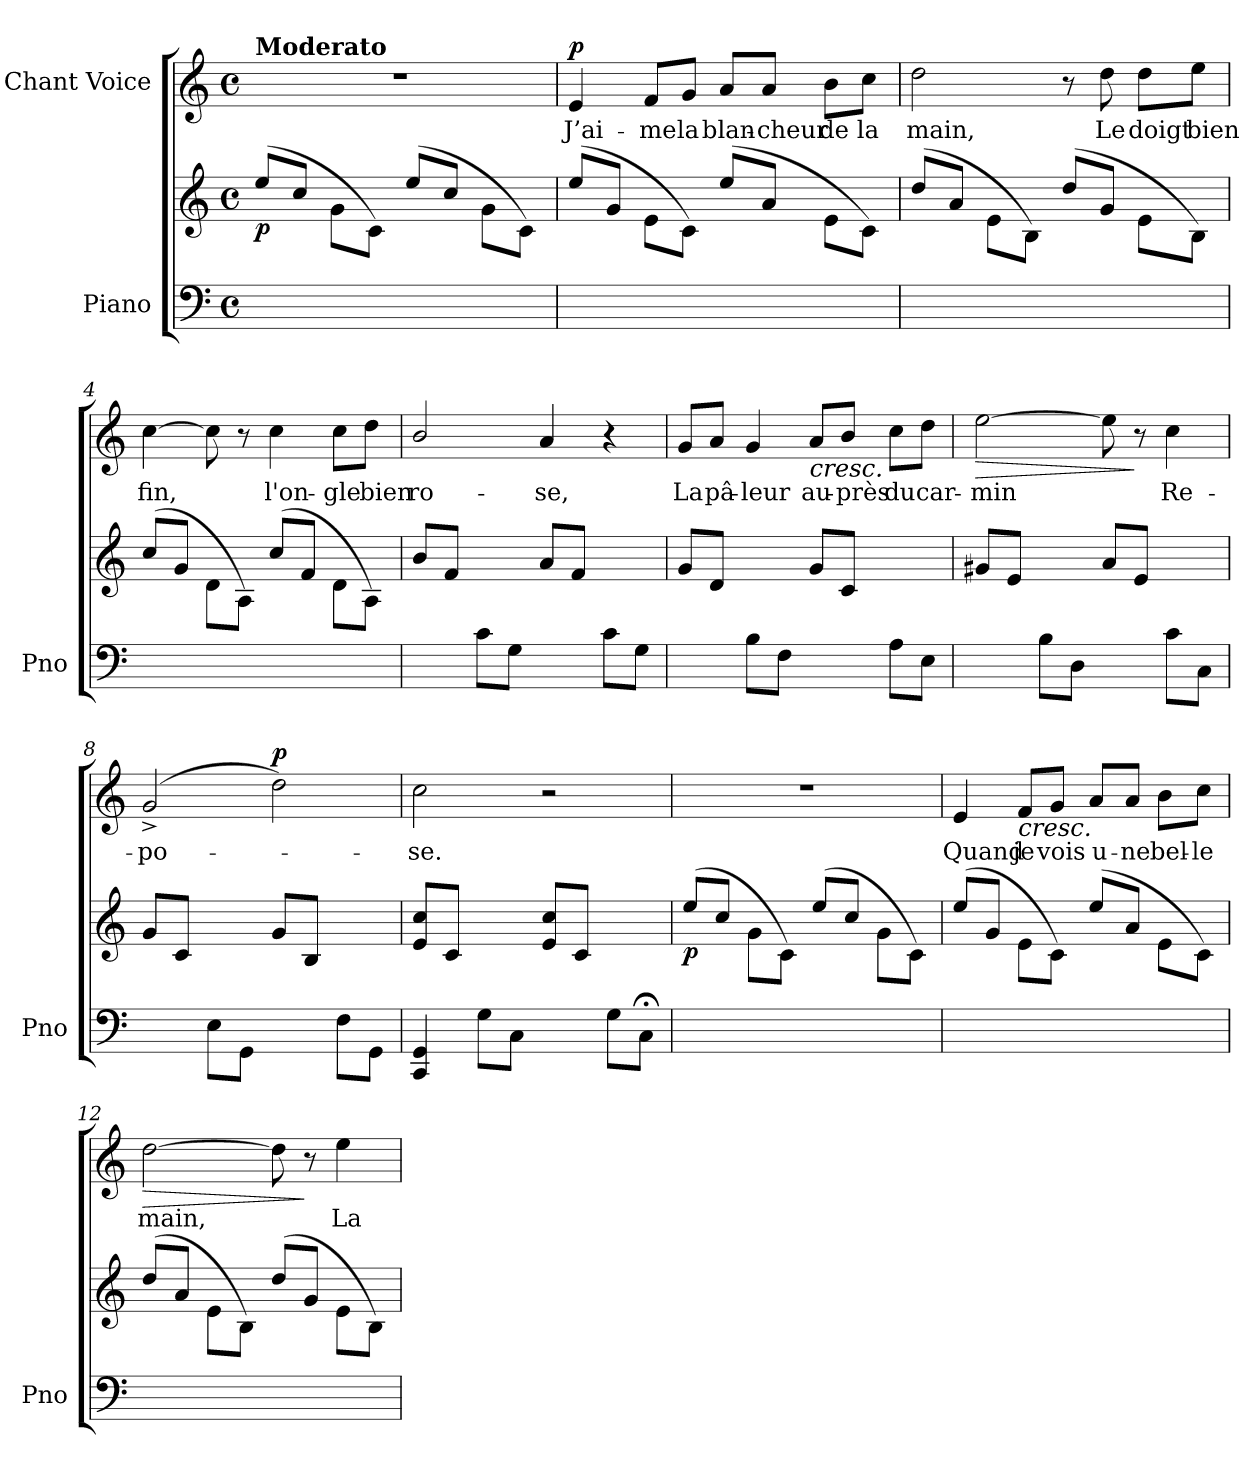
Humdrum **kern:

**kern	**kern	**dynam	**kern	**text	**dynam
*part2	*part2	*part2	*part1	*part1	*part1
*staff3	*staff2	*staff2/3	*staff1	*staff1	*staff1
*I"Piano	*	*	*I"Chant Voice	*	*
*I'Pno	*	*	*	*	*
*clefF4	*clefG2	*	*clefG2	*	*
*k[]	*k[]	*	*k[]	*	*
*M4/4	*M4/4	*	*M4/4	*	*
*met(c)	*met(c)	*	*met(c)	*	*
=1	=1	=1	=1	=1	=1
!	!	!	!LO:TX:a:B:t=Moderato	!	!
!	!	!LO:DY:b	!	!	!
1ryy	(<8ee/L	p	1r	.	.
.	8cc/J	.	.	.	.
.	8g\L	.	.	.	.
.	8c\J)	.	.	.	.
.	(<8ee/L	.	.	.	.
.	8cc/J	.	.	.	.
.	8g\L	.	.	.	.
.	8c\J)	.	.	.	.
=2	=2	=2	=2	=2	=2
!	!	!	!	!LO:LY:b	!LO:DY:a
1ryy	(<8ee/L	.	4e/	J’ai-	p
.	8g/J	.	.	.	.
!	!	!	!	!LO:LY:b	!
.	8e\L	.	8f/L	-me	.
!	!	!	!	!LO:LY:b	!
.	8c\J)	.	8g/J	la	.
!	!	!	!	!LO:LY:b	!
.	(<8ee/L	.	8a/L	blan-	.
!	!	!	!	!LO:LY:b	!
.	8a/J	.	8a/J	-cheur	.
!	!	!	!	!LO:LY:b	!
.	8e\L	.	8b\L	de	.
!	!	!	!	!LO:LY:b	!
.	8c\J)	.	8cc\J	la	.
=3	=3	=3	=3	=3	=3
!	!	!	!	!LO:LY:b	!
1ryy	(<8dd/L	.	2dd\	main,	.
.	8a/J	.	.	.	.
.	8e\L	.	.	.	.
.	8B\J)	.	.	.	.
.	(<8dd/L	.	8r	.	.
!	!	!	!	!LO:LY:b	!
.	8g/J	.	8dd\	Le	.
!	!	!	!	!LO:LY:b	!
.	8e\L	.	8dd\L	doigt	.
!	!	!	!	!LO:LY:b	!
.	8B\J)	.	8ee\J	bien	.
!!LO:LB:g=z
=4	=4	=4	=4	=4	=4
!	!	!	!	!LO:LY:b	!
1ryy	(<8cc/L	.	[4cc\	fin,	.
.	8g/J	.	.	.	.
.	8d\L	.	8cc\]	.	.
.	8A\J)	.	8r	.	.
!	!	!	!	!LO:LY:b	!
.	(<8cc/L	.	4cc\	l'on-	.
.	8f/J	.	.	.	.
!	!	!	!	!LO:LY:b	!
.	8d\L	.	8cc\L	-gle	.
!	!	!	!	!LO:LY:b	!
.	8A\J)	.	8dd\J	bien	.
!!LO:LB:g=z
=5	=5	=5	=5	=5	=5
!	!	!	!	!LO:LY:b	!
4ryy	(8b/L	.	2b/	ro-	.
.	8f/J	.	.	.	.
8c\L	4ryy	.	.	.	.
8G\J)	.	.	.	.	.
!	!	!	!	!LO:LY:b	!
4ryy	(8a/L	.	4a/	-se,	.
.	8f/J	.	.	.	.
8c\L	4ryy	.	4r	.	.
8G\J)	.	.	.	.	.
=6	=6	=6	=6	=6	=6
!	!	!	!	!LO:LY:b	!
4ryy	(8g/L	.	8g/L	La	.
!	!	!	!	!LO:LY:b	!
.	8d/J	.	8a/J	pâ-	.
!	!	!	!	!LO:LY:b	!
8B\L	4ryy	.	4g/	-leur	.
8F\J)	.	.	.	.	.
!	!	!	!	!LO:LY:b	!LO:HP:b
4ryy	(8g/L	.	8a/L	au-	<
!	!	!	!	!LO:LY:b	!
.	8c/J	.	8b/J	-près	.
!	!	!	!	!LO:LY:b	!
8A\L	4ryy	.	8cc\L	du	.
!	!	!	!	!LO:LY:b	!
8E\J)	.	.	8dd\J	car-	.
=7	=7	=7	=7	=7	=7
!	!	!	!	!LO:LY:b	!LO:HP:b
4ryy	(8g#X/L	.	[2ee\	-min	>
.	8e/J	.	.	.	.
8B\L	4ryy	.	.	.	.
8D\J)	.	.	.	.	.
4ryy	(8a/L	.	8ee\]	.	[
.	8e/J	.	8r	.	]
!	!	!	!	!LO:LY:b	!
8c\L	4ryy	.	4cc\	Re-	.
8C\J)	.	.	.	.	.
!!LO:LB:g=z
=8	=8	=8	=8	=8	=8
!	!	!	!	!LO:LY:b	!
4ryy	(8g/L	.	(<2g^>/	-po-	.
.	8c/J	.	.	.	.
8E\L	4ryy	.	.	.	.
8GG\J)	.	.	.	.	.
!	!	!	!	!	!LO:DY:a
4ryy	(8g/L	.	2dd\)	.	p
.	8B/J	.	.	.	.
8F\L	4ryy	.	.	.	.
8GG\J)	.	.	.	.	.
=9	=9	=9	=9	=9	=9
!	!	!	!	!LO:LY:b	!
4CC/ 4GG/	(8e/ 8cc/L	.	2cc\	-se.	.
.	8c/J	.	.	.	.
8G\L	4ryy	.	.	.	.
8C\J)	.	.	.	.	.
4ryy	(8e/ 8cc/L	.	2r	.	.
.	8c/J	.	.	.	.
8G\L	4ryy	.	.	.	.
8C;<\J)	.	.	.	.	.
!!LO:PB:g=z
=10	=10	=10	=10	=10	=10
!	!	!LO:DY:b	!	!	!
1ryy	(<8ee/L	p	1r	.	.
.	8cc/J	.	.	.	.
.	8g\L	.	.	.	.
.	8c\J)	.	.	.	.
.	(<8ee/L	.	.	.	.
.	8cc/J	.	.	.	.
.	8g\L	.	.	.	.
.	8c\J)	.	.	.	.
=11	=11	=11	=11	=11	=11
!	!	!	!	!LO:LY:b	!
1ryy	(<8ee/L	.	4e/	Quand	.
.	8g/J	.	.	.	.
!	!	!	!	!LO:LY:b	!LO:HP:b
.	8e\L	.	8f/L	je	<
!	!	!	!	!LO:LY:b	!
.	8c\J)	.	8g/J	vois	.
!	!	!	!	!LO:LY:b	!
.	(<8ee/L	.	8a/L	u-	.
!	!	!	!	!LO:LY:b	!
.	8a/J	.	8a/J	-ne	.
!	!	!	!	!LO:LY:b	!
.	8e\L	.	8b\L	bel-	.
!	!	!	!	!LO:LY:b	!
.	8c\J)	.	8cc\J	-le	.
=12	=12	=12	=12	=12	=12
!	!	!	!	!LO:LY:b	!LO:HP:b
1ryy	(<8dd/L	.	[2dd\	main,	>
.	8a/J	.	.	.	.
.	8e\L	.	.	.	.
.	8B\J)	.	.	.	.
.	(<8dd/L	.	8dd\]	.	[
.	8g/J	.	8r	.	]
!	!	!	!	!LO:LY:b	!
.	8e\L	.	4ee\	La	.
.	8B\J)	.	.	.	.
=	=	=	=	=	=
*-	*-	*-	*-	*-	*-
